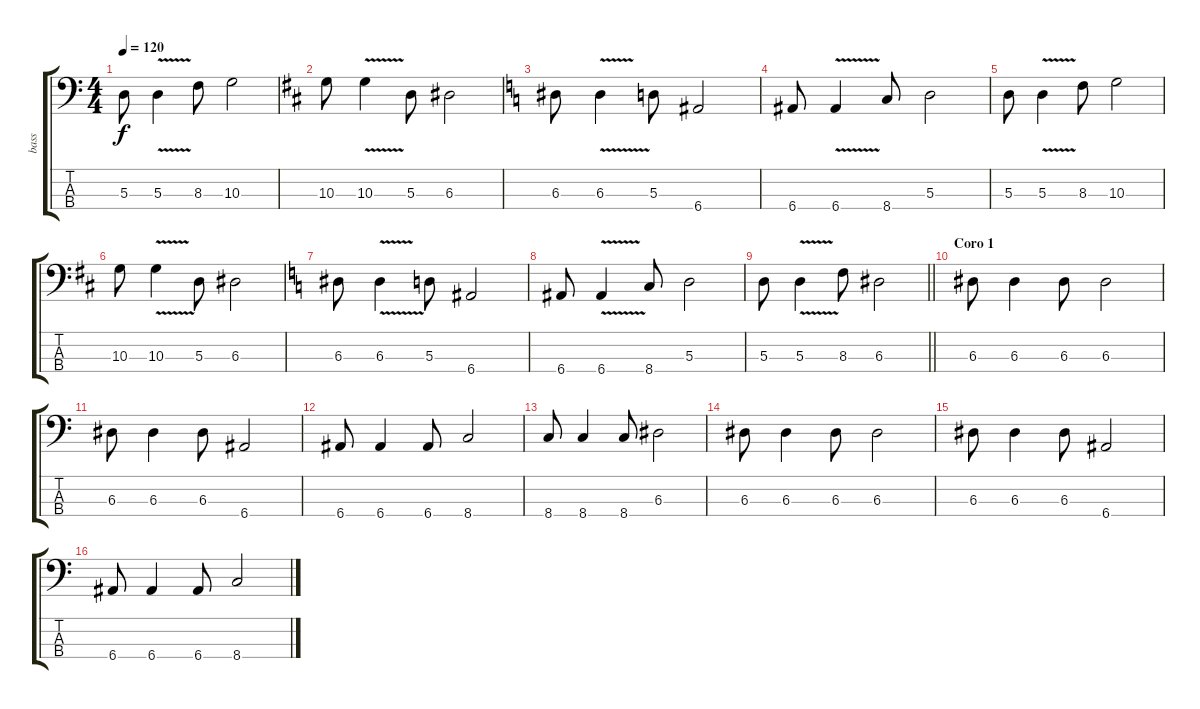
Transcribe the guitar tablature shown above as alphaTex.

\track ("bass" "bass") {instrument electricbassfinger}
\staff {score tabs}
\tuning (G2 D2 A1 E1) {hide}
\ts (4 4)
\tempo 120
\clef f4
\ks c
5.3.8{dy f} 5.3{v}.4 8.3.8 10.3.2 |
\ks d
10.3.8 10.3{v}.4 5.3.8 6.3.2 |
\ks c
6.3.8 6.3{v}.4 5.3.8 6.4.2 |
6.4.8 6.4{v}.4 8.4.8 5.3.2 |
5.3.8 5.3{v}.4 8.3.8 10.3.2 |
\ks d
10.3.8 10.3{v}.4 5.3.8 6.3.2 |
\ks c
6.3.8 6.3{v}.4 5.3.8 6.4.2 |
6.4.8 6.4{v}.4 8.4.8 5.3.2 |
\barLineRight lightlight
5.3.8 5.3{v}.4 8.3.8 6.3.2 |
\section ("" "Coro 1")
6.3.8 6.3.4 6.3.8 6.3.2 |
6.3.8 6.3.4 6.3.8 6.4.2 |
6.4.8 6.4.4 6.4.8 8.4.2 |
8.4.8 8.4.4 8.4.8 6.3.2 |
6.3.8 6.3.4 6.3.8 6.3.2 |
6.3.8 6.3.4 6.3.8 6.4.2 |
6.4.8 6.4.4 6.4.8 8.4.2
